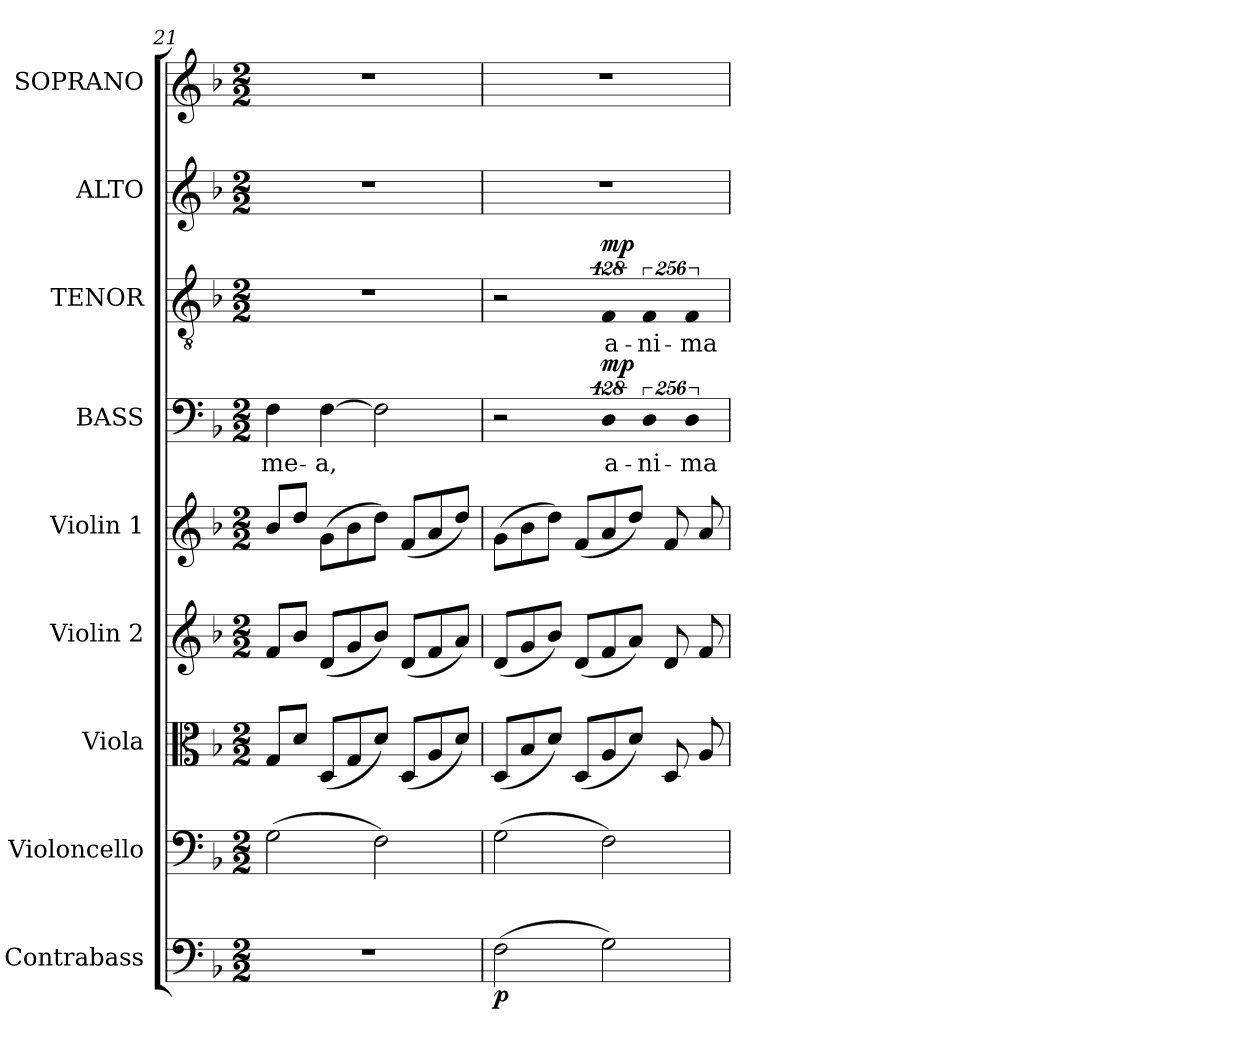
**kern	**dynam	**kern	**kern	**kern	**kern	**kern	**text	**dynam	**kern	**text	**dynam	**kern	**kern
*part9	*part9	*part8	*part7	*part6	*part5	*part4	*part4	*part4	*part3	*part3	*part3	*part2	*part1
*staff9	*staff9	*staff8	*staff7	*staff6	*staff5	*staff4	*staff4	*staff4	*staff3	*staff3	*staff3	*staff2	*staff1
*I"Contrabass	*	*I"Violoncello	*I"Viola	*I"Violin 2	*I"Violin 1	*I"BASS	*	*	*I"TENOR	*	*	*I"ALTO	*I"SOPRANO
*I'Cb.	*	*I'Vc.	*I'Vla.	*I'Vln. 2	*I'Vln. 1	*I'B.	*	*	*I'T.	*	*	*I'A.	*I'S.
!!LO:PB:g=z
*clefF4	*	*clefF4	*clefC3	*clefG2	*clefG2	*clefF4	*	*	*clefGv2	*	*	*clefG2	*clefG2
*ITrd7c12	*	*	*	*	*	*	*	*	*ITrd7c12	*	*	*	*
*k[b-]	*	*k[b-]	*k[b-]	*k[b-]	*k[b-]	*k[b-]	*	*	*k[b-]	*	*	*k[b-]	*k[b-]
*F:	*	*F:	*F:	*F:	*F:	*F:	*	*	*F:	*	*	*F:	*F:
*M2/2	*	*M2/2	*M2/2	*M2/2	*M2/2	*M2/2	*	*	*M2/2	*	*	*M2/2	*M2/2
=21	=21	=21	=21	=21	=21	=21	=21	=21	=21	=21	=21	=21	=21
*	*	*	*	*^	*^	*	*	*	*	*	*	*	*
!	!	!	!	!	!	!	!	!	!LO:LY:b:color=#000000	!	!	!	!	!	!
1r	.	(2Gi\	8Gi/	8fi/	2ryy	8b-i/	2ryy	4Fi\	me-	.	1r	.	.	1r	1r
.	.	.	8di/J	8b-i/J	.	8ddi/J	.	.	.	.	.	.	.	.	.
!	!	!	!	!	!	!	!	!	!LO:LY:b:color=#000000	!	!	!	!	!	!
.	.	.	(8Di/L	(8di/L	.	(8gi\L	.	[>4Fi\	-a,	.	.	.	.	.	.
.	.	.	8Gi/	8gi/	.	8b-i\	.	.	.	.	.	.	.	.	.
.	.	2Fi\)	8di/J)	8b-i/J)	2ryy	8ddi\J)	2ryy	2Fi\]	.	.	.	.	.	.	.
.	.	.	(8Di/L	(8di/L	.	(8fi/L	.	.	.	.	.	.	.	.	.
.	.	.	8Ai/	8fi/	.	8ai/	.	.	.	.	.	.	.	.	.
.	.	.	8di/J)	8ai/J)	.	8ddi/J)	.	.	.	.	.	.	.	.	.
=22	=22	=22	=22	=22	=22	=22	=22	=22	=22	=22	=22	=22	=22	=22	=22
(2FFi\	p	(2Gi\	(8Di/L	(8di/L	2ryy	(8gi\L	2ryy	2r	.	.	2r	.	.	1r	1r
.	.	.	8B-i/	8gi/	.	8b-i\	.	.	.	.	.	.	.	.	.
.	.	.	8di/J)	8b-i/J)	.	8ddi\J)	.	.	.	.	.	.	.	.	.
.	.	.	(8Di/L	(8di/L	.	(8fi/L	.	.	.	.	.	.	.	.	.
!	!	!	!	!	!	!	!	!LO:N:vis=4	!	!	!	!	!	!	!
!	!	!	!	!	!	!	!	!	!LO:LY:b:color=#000000	!	!LO:N:vis=4	!	!	!	!
!	!	!	!	!	!	!	!	!	!	!	!	!LO:LY:b:color=#000000	!	!	!
2GGi\)	.	2Fi\)	8Ai/	8fi/	2ryy	8ai/	2ryy	512%85Di\	a-	mp	512%85FFi/	a-	mp	.	.
.	.	.	8di/J)	8ai/J)	.	8ddi/J)	.	.	.	.	.	.	.	.	.
!	!	!	!	!	!	!	!	!LO:N:vis=4	!	!	!	!	!	!	!
!	!	!	!	!	!	!	!	!	!LO:LY:b:color=#000000	!	!LO:N:vis=4	!	!	!	!
!	!	!	!	!	!	!	!	!	!	!	!	!LO:LY:b:color=#000000	!	!	!
.	.	.	.	.	.	.	.	1024%171Di\	-ni-	.	1024%171FFi/	-ni-	.	.	.
.	.	.	8Di/L	8di/L	.	8fi/L	.	.	.	.	.	.	.	.	.
!	!	!	!	!	!	!	!	!LO:N:vis=4	!	!	!	!	!	!	!
!	!	!	!	!	!	!	!	!	!LO:LY:b:color=#000000	!	!LO:N:vis=4	!	!	!	!
!	!	!	!	!	!	!	!	!	!	!	!	!LO:LY:b:color=#000000	!	!	!
.	.	.	.	.	.	.	.	1024%171Di\	-ma	.	1024%171FFi/	-ma	.	.	.
.	.	.	8Ai/	8fi/	.	8ai/	.	.	.	.	.	.	.	.	.
*	*	*	*	*v	*v	*	*	*	*	*	*	*	*	*	*
*	*	*	*	*	*v	*v	*	*	*	*	*	*	*	*
=	=	=	=	=	=	=	=	=	=	=	=	=	=
*-	*-	*-	*-	*-	*-	*-	*-	*-	*-	*-	*-	*-	*-
